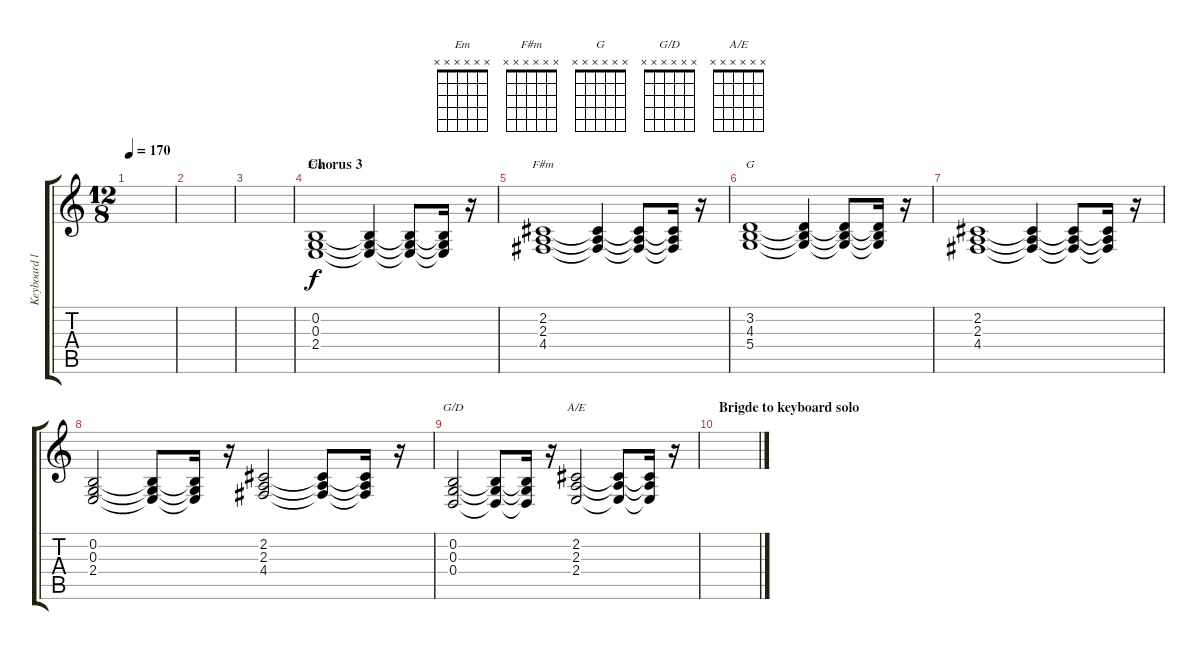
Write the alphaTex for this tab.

\track ("Keyboard lead and chords" "Keyboard l") {instrument lead8bassandlead}
\staff {score tabs}
\tuning (E4 B3 G3 D3 A2 E2) {hide}
\chord ("Em" x x x x x x)
\chord ("F#m" x x x x x x)
\chord ("G" x x x x x x)
\chord ("G/D" x x x x x x)
\chord ("A/E" x x x x x x)
\ts (12 8)
\tempo 170
\clef g2
\ks c
|
|
|
\section ("" "Chorus 3")
(0.2 0.3 2.4).1{ch "Em"} (0.2{t} 0.3{t} 2.4{t}).4 (0.2{t} 0.3{t} 2.4{t}).8 (0.2{t} 0.3{t} 2.4{t}).16 r.16 |
(2.2 2.3 4.4).1{ch "F#m"} (2.2{t} 2.3{t} 4.4{t}).4 (2.2{t} 2.3{t} 4.4{t}).8 (2.2{t} 2.3{t} 4.4{t}).16 r.16 |
(3.2 4.3 5.4).1{ch "G"} (3.2{t} 4.3{t} 5.4{t}).4 (3.2{t} 4.3{t} 5.4{t}).8 (3.2{t} 4.3{t} 5.4{t}).16 r.16 |
(2.2 2.3 4.4).1 (2.2{t} 2.3{t} 4.4{t}).4 (2.2{t} 2.3{t} 4.4{t}).8 (2.2{t} 2.3{t} 4.4{t}).16 r.16 |
(0.2 0.3 2.4).2 (0.2{t} 0.3{t} 2.4{t}).8 (0.2{t} 0.3{t} 2.4{t}).16 r.16 (2.2 2.3 4.4).2 (2.2{t} 2.3{t} 4.4{t}).8 (2.2{t} 2.3{t} 4.4{t}).16 r.16 |
(0.2 0.3 0.4).2{ch "G/D"} (0.2{t} 0.3{t} 0.4{t}).8 (0.2{t} 0.3{t} 0.4{t}).16 r.16 (2.2 2.3 2.4).2{ch "A/E"} (2.2{t} 2.3{t} 2.4{t}).8 (2.2{t} 2.3{t} 2.4{t}).16 r.16 |
\section ("" "Brigde to keyboard solo")
